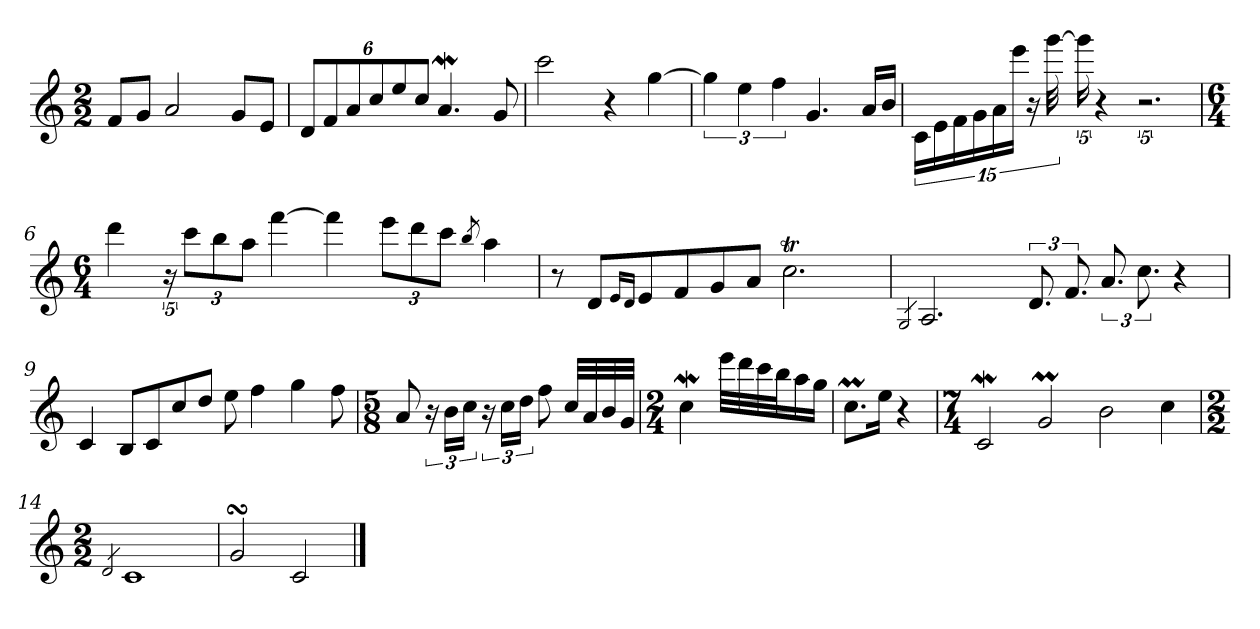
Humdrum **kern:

**kern
*part1
*staff1
*clefG2
*k[]
*C:
*M2/2
=1
8f/L
8g/J
2a/
8g/L
8e/J
=2
12d/L
12f/
12a/
12cc/
12ee/
12cc/J
4.aW/
8g/
=3
2ccc\
4r
[4gg\
!!LO:LB:g=z
=4
6gg\]
6ee\
6ff\
4.g/
16a/LL
16b/JJ
=5
30c\L
30e\
30f\
30g\
30a\
30eee\J
30r
[60ggg\
20ggg\]
4r
10%3.r
=6
*M6/4
4ddd\
20r
12ccc\L
12bb\
12aa\J
[4fff\
4fff\]
12eee\L
12ddd\
12ccc\J
8qbb/
4aa\
!!LO:LB:g=z
=7
8r
8d/L
16qe/LL
16qd/JJ
8e/
8f/
8g/
8a/J
2.ccT\
=8
2qG/
2.A/
12.d/
12.f/
12.a/
12.cc\
4r
=9
4c/
8B/L
8c/
8cc/
8dd/J
8ee\
4ff\
4gg\
8ff\
!!LO:LB:g=z
=10
*M5/8
8a/
24r
24b\LL
24cc\JJ
24r
24cc\LL
24dd\JJ
8ff\
32cc/LLL
32a/
32b/
32g/JJJ
=11
*M2/4
4ccw\
32eee\LLL
32ddd\
32ccc\
32bb\J
16aa\
16gg\JJ
=12
8.ccM\L
16ee\Jk
4r
!!LO:LB:g=z
=13
*M7/4
2cw/
2gM/
2b\
4cc\
=14
*M2/2
2qd/
1c
=15
2gsSSS/
2c/
==
*-
